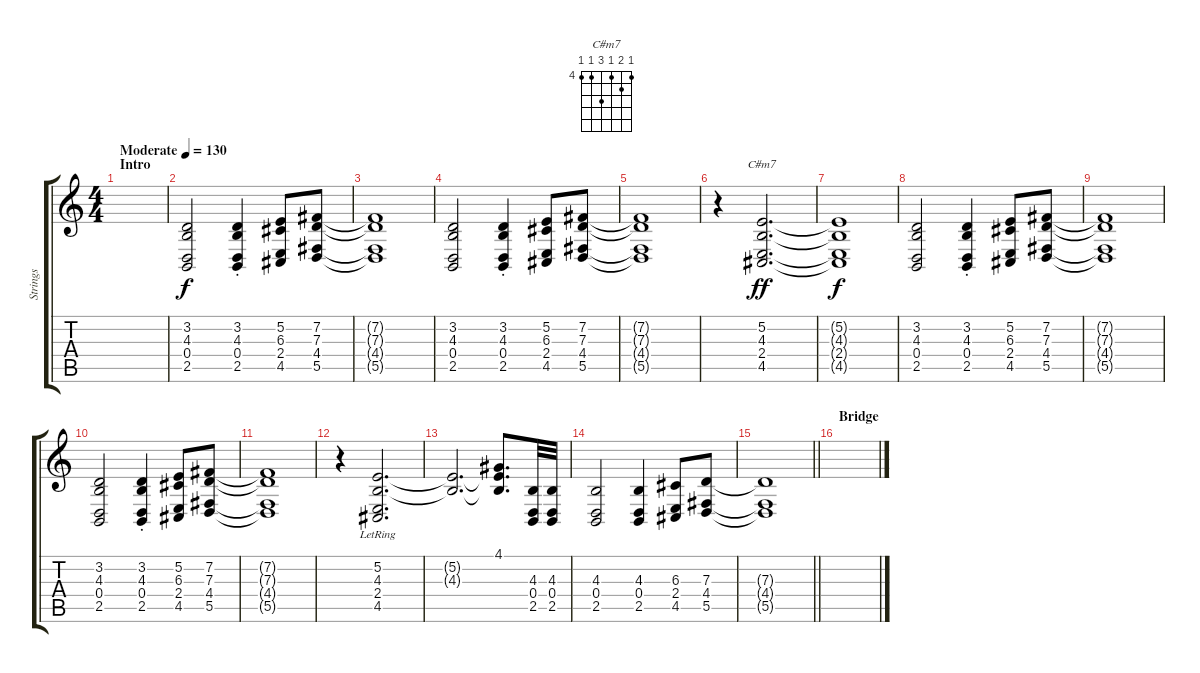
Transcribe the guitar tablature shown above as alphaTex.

\track ("Strings" "Strings") {instrument stringensemble1}
\staff {score tabs}
\tuning (E4 B3 G3 D3 A2 E2) {hide}
\chord ("C#m7" 4 5 4 6 4 4) {firstfret 4}
\ts (4 4)
\section ("" "Intro")
\tempo (130 "Moderate")
\clef g2
\ks c
|
(3.2 4.3 0.4 2.5).2 (3.2{st} 4.3{st} 0.4{st} 2.5{st}).4 (5.2 6.3 2.4 4.5).8 (7.2 7.3 4.4 5.5).8 |
(7.2{t} 7.3{t} 4.4{t} 5.5{t}).1 |
(3.2 4.3 0.4 2.5).2 (3.2{st} 4.3{st} 0.4{st} 2.5{st}).4 (5.2 6.3 2.4 4.5).8 (7.2 7.3 4.4 5.5).8 |
(7.2{t} 7.3{t} 4.4{t} 5.5{t}).1 |
r.4 (5.2 4.3 2.4 4.5).2{d ch "C#m7" dy ff} |
(5.2{t} 4.3{t} 2.4{t} 4.5{t}).1{dy f} |
(3.2 4.3 0.4 2.5).2 (3.2{st} 4.3{st} 0.4{st} 2.5{st}).4 (5.2 6.3 2.4 4.5).8 (7.2 7.3 4.4 5.5).8 |
(7.2{t} 7.3{t} 4.4{t} 5.5{t}).1 |
(3.2 4.3 0.4 2.5).2 (3.2{st} 4.3{st} 0.4{st} 2.5{st}).4 (5.2 6.3 2.4 4.5).8 (7.2 7.3 4.4 5.5).8 |
(7.2{t} 7.3{t} 4.4{t} 5.5{t}).1 |
r.4 (5.2{lr} 4.3 2.4{lr} 4.5{lr}).2{d} |
(5.2{t} 4.3{t}).2{d} (4.1 5.2{t} 4.3{t}).8{d} (4.3 0.4 2.5).32 (4.3 0.4 2.5).32 |
(4.3 0.4 2.5).2 (4.3 0.4 2.5).4 (6.3 2.4 4.5).8 (7.3 4.4 5.5).8 |
\barLineRight lightlight
(7.3{t} 4.4{t} 5.5{t}).1 |
\section ("" "Bridge")
